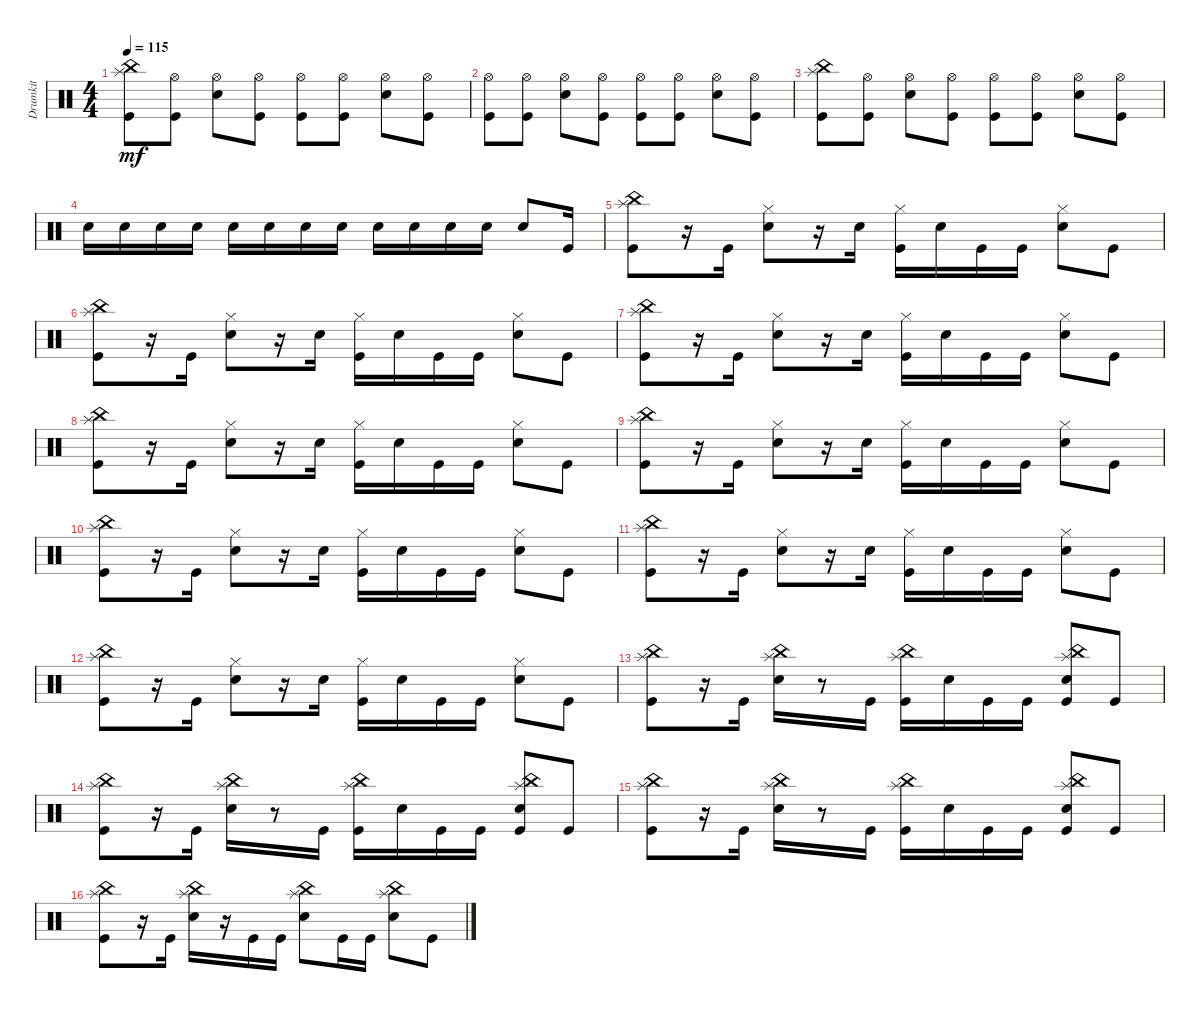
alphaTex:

\track ("Drumkit" "Drumkit") {instrument percussion}
\staff {score}
\articulation defaults
\ts (4 4)
\tempo 115
\clef neutral
\ks c
("Kick (hit)" "Splash (hit)" "China (hit)").8{dy mf} ("Kick (hit)" "Hi-Hat (open)").8 ("Hi-Hat (open)" "Snare (hit) 2").8 ("Kick (hit)" "Hi-Hat (open)").8 ("Hi-Hat (open)" "Kick (hit)").8 ("Kick (hit)" "Hi-Hat (open)").8 ("Hi-Hat (open)" "Snare (hit) 2").8 ("Hi-Hat (open)" "Kick (hit)").8 |
("Hi-Hat (open)" "Kick (hit)").8 ("Kick (hit)" "Hi-Hat (open)").8 ("Hi-Hat (open)" "Snare (hit) 2").8 ("Kick (hit)" "Hi-Hat (open)").8 ("Hi-Hat (open)" "Kick (hit)").8 ("Kick (hit)" "Hi-Hat (open)").8 ("Hi-Hat (open)" "Snare (hit) 2").8 ("Hi-Hat (open)" "Kick (hit)").8 |
("Kick (hit)" "Splash (hit)" "China (hit)").8 ("Kick (hit)" "Hi-Hat (open)").8 ("Hi-Hat (open)" "Snare (hit) 2").8 ("Kick (hit)" "Hi-Hat (open)").8 ("Hi-Hat (open)" "Kick (hit)").8 ("Kick (hit)" "Hi-Hat (open)").8 ("Hi-Hat (open)" "Snare (hit) 2").8 ("Hi-Hat (open)" "Kick (hit)").8 |
"Snare (hit) 2".16 "Snare (hit) 2".16 "Snare (hit) 2".16 "Snare (hit) 2".16 "Snare (hit) 2".16 "Snare (hit) 2".16 "Snare (hit) 2".16 "Snare (hit) 2".16 "Snare (hit) 2".16 "Snare (hit) 2".16 "Snare (hit) 2".16 "Snare (hit) 2".16 "Snare (hit) 2".8 "Kick (hit)".16 |
("Kick (hit)" "Splash (hit)" "China (hit)").8 r.16 "Kick (hit)".16 ("Snare (hit) 2" "Hi-Hat (closed)").8 r.16 "Snare (hit) 2".16 ("Kick (hit)" "Hi-Hat (closed)").16 "Snare (hit) 2".16 "Kick (hit)".16 "Kick (hit)".16 ("Snare (hit) 2" "Hi-Hat (closed)").8 "Kick (hit)".8 |
("Kick (hit)" "Splash (hit)" "China (hit)").8 r.16 "Kick (hit)".16 ("Snare (hit) 2" "Hi-Hat (closed)").8 r.16 "Snare (hit) 2".16 ("Kick (hit)" "Hi-Hat (closed)").16 "Snare (hit) 2".16 "Kick (hit)".16 "Kick (hit)".16 ("Snare (hit) 2" "Hi-Hat (closed)").8 "Kick (hit)".8 |
("Kick (hit)" "Splash (hit)" "China (hit)").8 r.16 "Kick (hit)".16 ("Snare (hit) 2" "Hi-Hat (closed)").8 r.16 "Snare (hit) 2".16 ("Kick (hit)" "Hi-Hat (closed)").16 "Snare (hit) 2".16 "Kick (hit)".16 "Kick (hit)".16 ("Snare (hit) 2" "Hi-Hat (closed)").8 "Kick (hit)".8 |
("Kick (hit)" "Splash (hit)" "China (hit)").8 r.16 "Kick (hit)".16 ("Snare (hit) 2" "Hi-Hat (closed)").8 r.16 "Snare (hit) 2".16 ("Kick (hit)" "Hi-Hat (closed)").16 "Snare (hit) 2".16 "Kick (hit)".16 "Kick (hit)".16 ("Snare (hit) 2" "Hi-Hat (closed)").8 "Kick (hit)".8 |
("Kick (hit)" "Splash (hit)" "China (hit)").8 r.16 "Kick (hit)".16 ("Snare (hit) 2" "Hi-Hat (closed)").8 r.16 "Snare (hit) 2".16 ("Kick (hit)" "Hi-Hat (closed)").16 "Snare (hit) 2".16 "Kick (hit)".16 "Kick (hit)".16 ("Snare (hit) 2" "Hi-Hat (closed)").8 "Kick (hit)".8 |
("Kick (hit)" "Splash (hit)" "China (hit)").8 r.16 "Kick (hit)".16 ("Snare (hit) 2" "Hi-Hat (closed)").8 r.16 "Snare (hit) 2".16 ("Kick (hit)" "Hi-Hat (closed)").16 "Snare (hit) 2".16 "Kick (hit)".16 "Kick (hit)".16 ("Snare (hit) 2" "Hi-Hat (closed)").8 "Kick (hit)".8 |
("Kick (hit)" "Splash (hit)" "China (hit)").8 r.16 "Kick (hit)".16 ("Snare (hit) 2" "Hi-Hat (closed)").8 r.16 "Snare (hit) 2".16 ("Kick (hit)" "Hi-Hat (closed)").16 "Snare (hit) 2".16 "Kick (hit)".16 "Kick (hit)".16 ("Snare (hit) 2" "Hi-Hat (closed)").8 "Kick (hit)".8 |
("Kick (hit)" "Splash (hit)" "China (hit)").8 r.16 "Kick (hit)".16 ("Snare (hit) 2" "Hi-Hat (closed)").8 r.16 "Snare (hit) 2".16 ("Kick (hit)" "Hi-Hat (closed)").16 "Snare (hit) 2".16 "Kick (hit)".16 "Kick (hit)".16 ("Snare (hit) 2" "Hi-Hat (closed)").8 "Kick (hit)".8 |
("Kick (hit)" "Splash (hit)" "China (hit)").8 r.16 "Kick (hit)".16 ("Snare (hit) 2" "Splash (hit)" "China (hit)").16 r.8 "Kick (hit)".16 ("Splash (hit)" "China (hit)" "Kick (hit)").16 "Snare (hit) 2".16 "Kick (hit)".16 "Kick (hit)".16 ("Splash (hit)" "China (hit)" "Snare (hit) 2" "Kick (hit)").8 "Kick (hit)".8 |
("Kick (hit)" "Splash (hit)" "China (hit)").8 r.16 "Kick (hit)".16 ("Snare (hit) 2" "Splash (hit)" "China (hit)").16 r.8 "Kick (hit)".16 ("Splash (hit)" "China (hit)" "Kick (hit)").16 "Snare (hit) 2".16 "Kick (hit)".16 "Kick (hit)".16 ("Splash (hit)" "China (hit)" "Snare (hit) 2" "Kick (hit)").8 "Kick (hit)".8 |
("Kick (hit)" "Splash (hit)" "China (hit)").8 r.16 "Kick (hit)".16 ("Snare (hit) 2" "Splash (hit)" "China (hit)").16 r.8 "Kick (hit)".16 ("Splash (hit)" "China (hit)" "Kick (hit)").16 "Snare (hit) 2".16 "Kick (hit)".16 "Kick (hit)".16 ("Splash (hit)" "China (hit)" "Snare (hit) 2" "Kick (hit)").8 "Kick (hit)".8 |
("Kick (hit)" "Splash (hit)" "China (hit)").8 r.16 "Kick (hit)".16 ("Snare (hit) 2" "Splash (hit)" "China (hit)").16 r.16 "Kick (hit)".16 "Kick (hit)".16 ("Splash (hit)" "China (hit)" "Snare (hit) 2").8 "Kick (hit)".16 "Kick (hit)".16 ("Snare (hit) 2" "China (hit)" "Splash (hit)").8 "Kick (hit)".8
